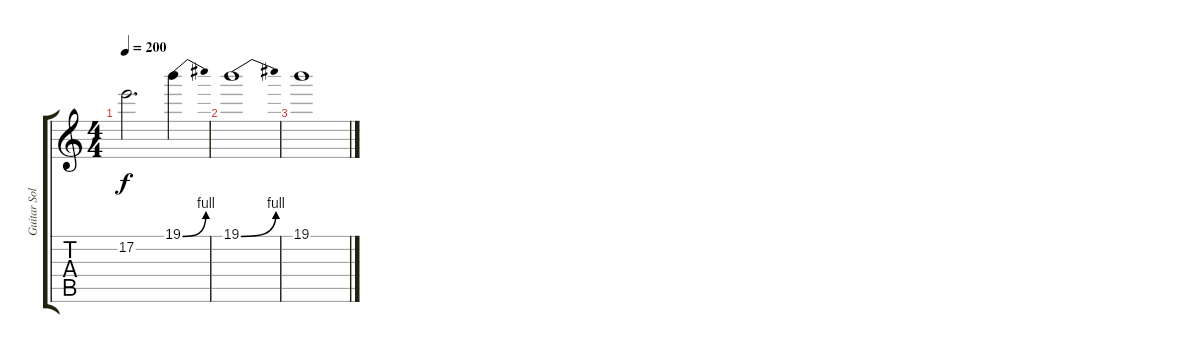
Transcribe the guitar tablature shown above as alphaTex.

\track ("Guitar Solo" "Guitar Sol") {instrument distortionguitar}
\staff {score tabs}
\tuning (E4 B3 G3 D3 A2 E2) {hide}
\ts (4 4)
\tempo 200
\clef g2
\ks c
17.2.2{d dy f} 19.1{be (bend 0 0 60 4)}.4 |
19.1{be (bend 0 0 60 4)}.1 |
19.1.1
